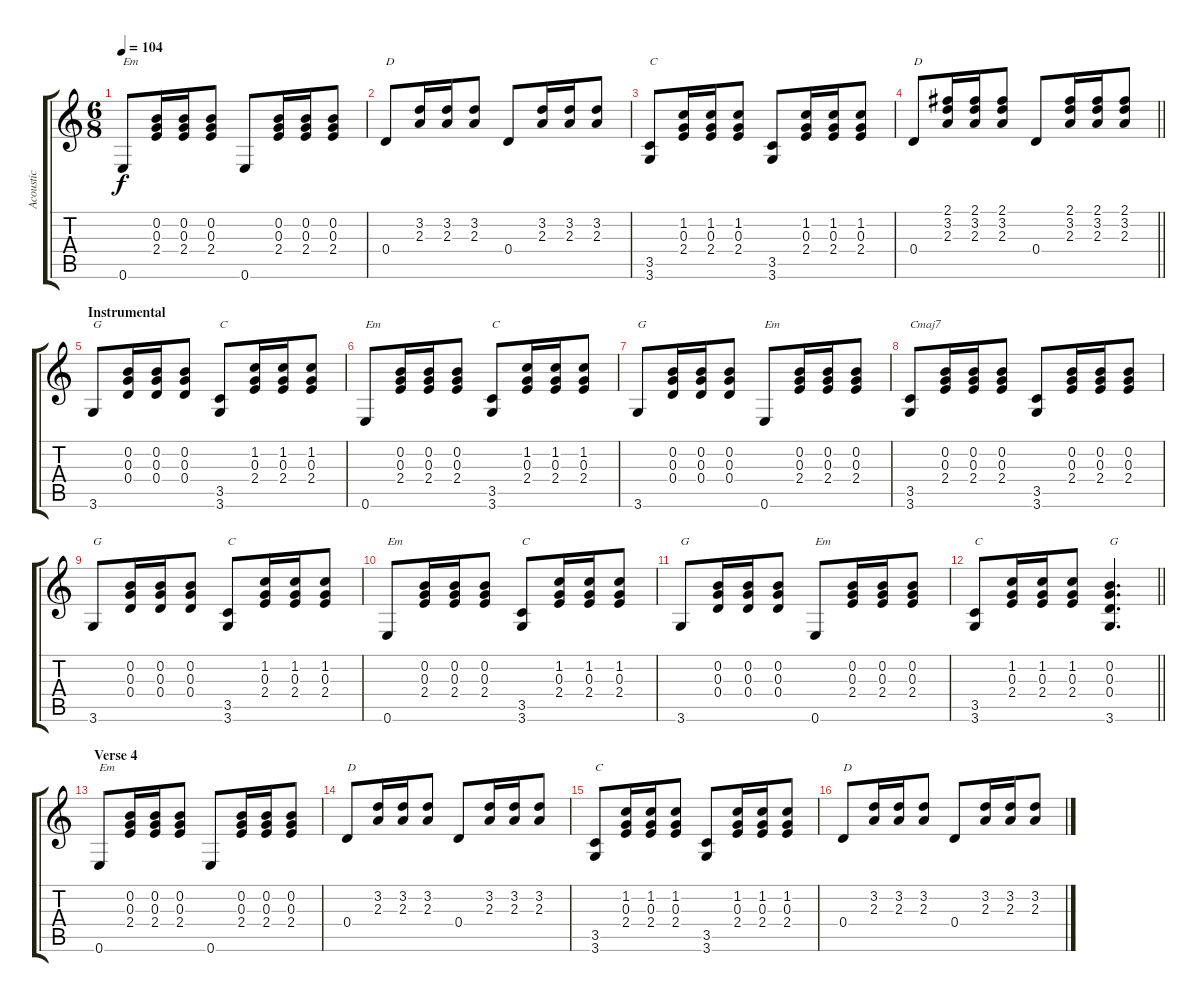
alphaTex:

\track ("Acoustic" "Acoustic") {instrument acousticguitarsteel}
\staff {score tabs}
\tuning (E4 B3 G3 D3 A2 E2) {hide}
\ts (6 8)
\tempo 104
\clef g2
\ks c
0.6.8{txt "Em" dy f} (0.2 0.3 2.4).16 (0.2 0.3 2.4).16 (0.2 0.3 2.4).8 0.6.8 (0.2 0.3 2.4).16 (0.2 0.3 2.4).16 (0.2 0.3 2.4).8 |
0.4.8{txt "D"} (3.2 2.3).16 (3.2 2.3).16 (3.2 2.3).8 0.4.8 (3.2 2.3).16 (3.2 2.3).16 (3.2 2.3).8 |
(3.5 3.6).8{txt "C"} (1.2 0.3 2.4).16 (1.2 0.3 2.4).16 (1.2 0.3 2.4).8 (3.5 3.6).8 (1.2 0.3 2.4).16 (1.2 0.3 2.4).16 (1.2 0.3 2.4).8 |
\barLineRight lightlight
0.4.8{txt "D"} (2.1 3.2 2.3).16 (2.1 3.2 2.3).16 (2.1 3.2 2.3).8 0.4.8 (2.1 3.2 2.3).16 (2.1 3.2 2.3).16 (2.1 3.2 2.3).8 |
\section ("" "Instrumental")
3.6.8{txt "G"} (0.2 0.3 0.4).16 (0.2 0.3 0.4).16 (0.2 0.3 0.4).8 (3.5 3.6).8{txt "C"} (1.2 0.3 2.4).16 (1.2 0.3 2.4).16 (1.2 0.3 2.4).8 |
0.6.8{txt "Em"} (0.2 0.3 2.4).16 (0.2 0.3 2.4).16 (0.2 0.3 2.4).8 (3.5 3.6).8{txt "C"} (1.2 0.3 2.4).16 (1.2 0.3 2.4).16 (1.2 0.3 2.4).8 |
3.6.8{txt "G"} (0.2 0.3 0.4).16 (0.2 0.3 0.4).16 (0.2 0.3 0.4).8 0.6.8{txt "Em"} (0.2 0.3 2.4).16 (0.2 0.3 2.4).16 (0.2 0.3 2.4).8 |
(3.5 3.6).8{txt "Cmaj7"} (0.2 0.3 2.4).16 (0.2 0.3 2.4).16 (0.2 0.3 2.4).8 (3.5 3.6).8 (0.2 0.3 2.4).16 (0.2 0.3 2.4).16 (0.2 0.3 2.4).8 |
3.6.8{txt "G"} (0.2 0.3 0.4).16 (0.2 0.3 0.4).16 (0.2 0.3 0.4).8 (3.5 3.6).8{txt "C"} (1.2 0.3 2.4).16 (1.2 0.3 2.4).16 (1.2 0.3 2.4).8 |
0.6.8{txt "Em"} (0.2 0.3 2.4).16 (0.2 0.3 2.4).16 (0.2 0.3 2.4).8 (3.5 3.6).8{txt "C"} (1.2 0.3 2.4).16 (1.2 0.3 2.4).16 (1.2 0.3 2.4).8 |
3.6.8{txt "G"} (0.2 0.3 0.4).16 (0.2 0.3 0.4).16 (0.2 0.3 0.4).8 0.6.8{txt "Em"} (0.2 0.3 2.4).16 (0.2 0.3 2.4).16 (0.2 0.3 2.4).8 |
\barLineRight lightlight
(3.5 3.6).8{txt "C"} (1.2 0.3 2.4).16 (1.2 0.3 2.4).16 (1.2 0.3 2.4).8 (0.2 0.3 0.4 3.6).4{d txt "G"} |
\section ("" "Verse 4")
0.6.8{txt "Em"} (0.2 0.3 2.4).16 (0.2 0.3 2.4).16 (0.2 0.3 2.4).8 0.6.8 (0.2 0.3 2.4).16 (0.2 0.3 2.4).16 (0.2 0.3 2.4).8 |
0.4.8{txt "D"} (3.2 2.3).16 (3.2 2.3).16 (3.2 2.3).8 0.4.8 (3.2 2.3).16 (3.2 2.3).16 (3.2 2.3).8 |
(3.5 3.6).8{txt "C"} (1.2 0.3 2.4).16 (1.2 0.3 2.4).16 (1.2 0.3 2.4).8 (3.5 3.6).8 (1.2 0.3 2.4).16 (1.2 0.3 2.4).16 (1.2 0.3 2.4).8 |
0.4.8{txt "D"} (3.2 2.3).16 (3.2 2.3).16 (3.2 2.3).8 0.4.8 (3.2 2.3).16 (3.2 2.3).16 (3.2 2.3).8
